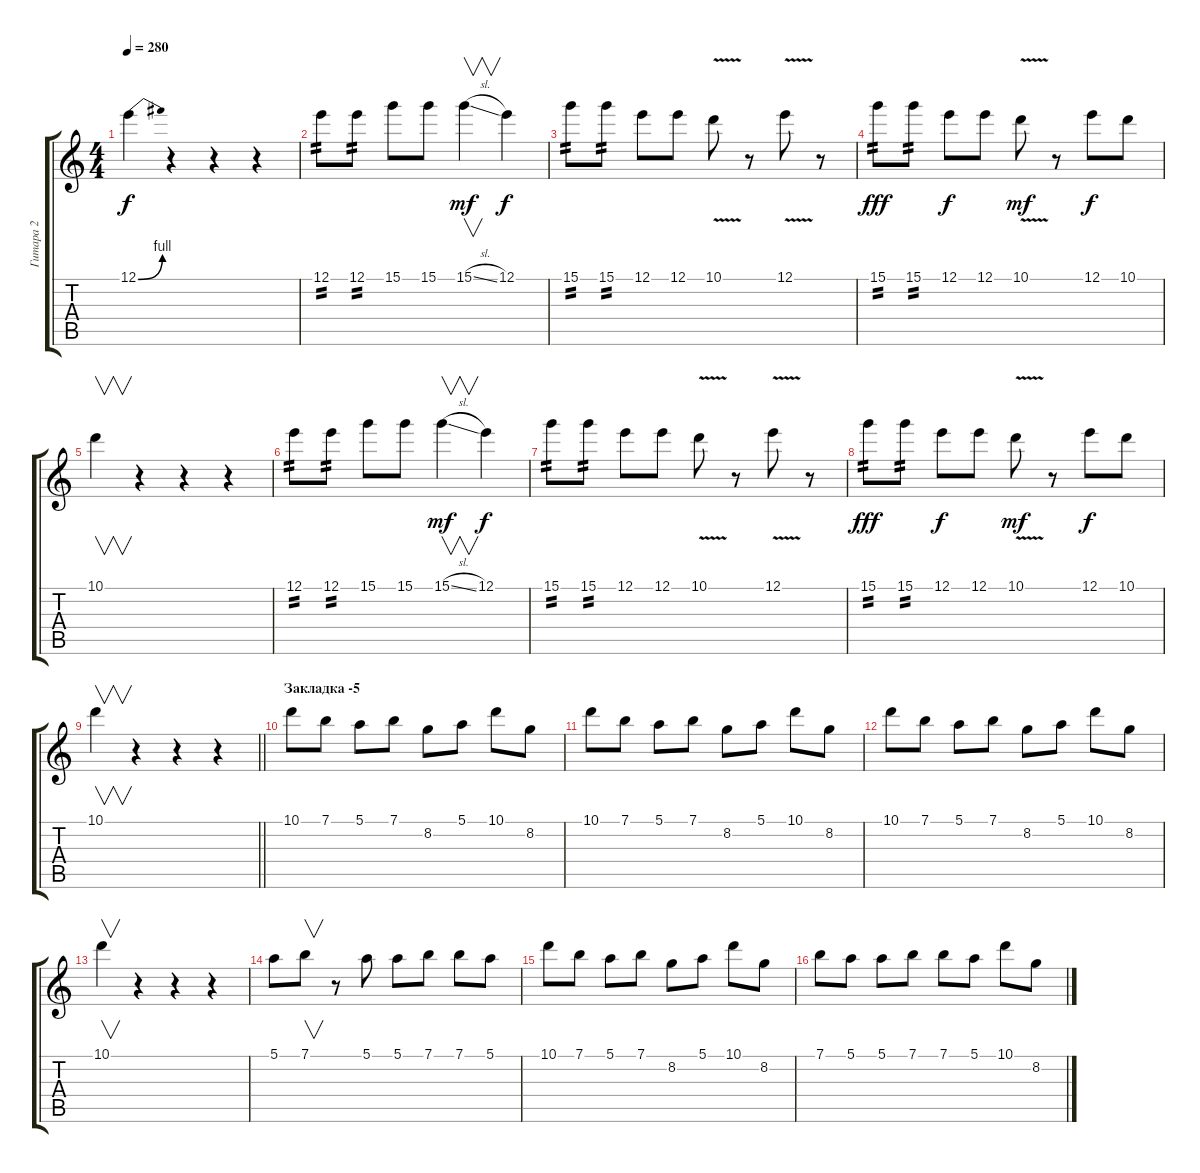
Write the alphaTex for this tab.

\track ("Гитара 2" "Гитара 2") {instrument overdrivenguitar}
\staff {score tabs}
\tuning (E4 B3 G3 D3 A2 E2) {hide}
\ts (4 4)
\tempo 280
\clef g2
\ks c
12.1{be (bend 0 0 60 4)}.4{dy f} r.4 r.4 r.4 |
12.1.8{tp 2} 12.1.8{tp 2} 15.1.8 15.1.8 15.1{sl}.4{v dy mf} 12.1.4{dy f} |
15.1.8{tp 2} 15.1.8{tp 2} 12.1.8 12.1.8 10.1{v}.8 r.8 12.1{v}.8 r.8 |
15.1.8{tp 2 dy fff} 15.1.8{tp 2} 12.1.8{dy f} 12.1.8 10.1{v}.8{dy mf} r.8 12.1.8{dy f} 10.1.8 |
10.1.4{v} r.4 r.4 r.4 |
12.1.8{tp 2} 12.1.8{tp 2} 15.1.8 15.1.8 15.1{sl}.4{v dy mf} 12.1.4{dy f} |
15.1.8{tp 2} 15.1.8{tp 2} 12.1.8 12.1.8 10.1{v}.8 r.8 12.1{v}.8 r.8 |
15.1.8{tp 2 dy fff} 15.1.8{tp 2} 12.1.8{dy f} 12.1.8 10.1{v}.8{dy mf} r.8 12.1.8{dy f} 10.1.8 |
\barLineRight lightlight
10.1.4{v} r.4 r.4 r.4 |
\section ("" "Закладка -5")
10.1.8 7.1.8 5.1.8 7.1.8 8.2.8 5.1.8 10.1.8 8.2.8 |
10.1.8 7.1.8 5.1.8 7.1.8 8.2.8 5.1.8 10.1.8 8.2.8 |
10.1.8 7.1.8 5.1.8 7.1.8 8.2.8 5.1.8 10.1.8 8.2.8 |
10.1.4{v} r.4 r.4 r.4 |
5.1.8 7.1.8{v} r.8 5.1.8 5.1.8 7.1.8 7.1.8 5.1.8 |
10.1.8 7.1.8 5.1.8 7.1.8 8.2.8 5.1.8 10.1.8 8.2.8 |
7.1.8 5.1.8 5.1.8 7.1.8 7.1.8 5.1.8 10.1.8 8.2.8
